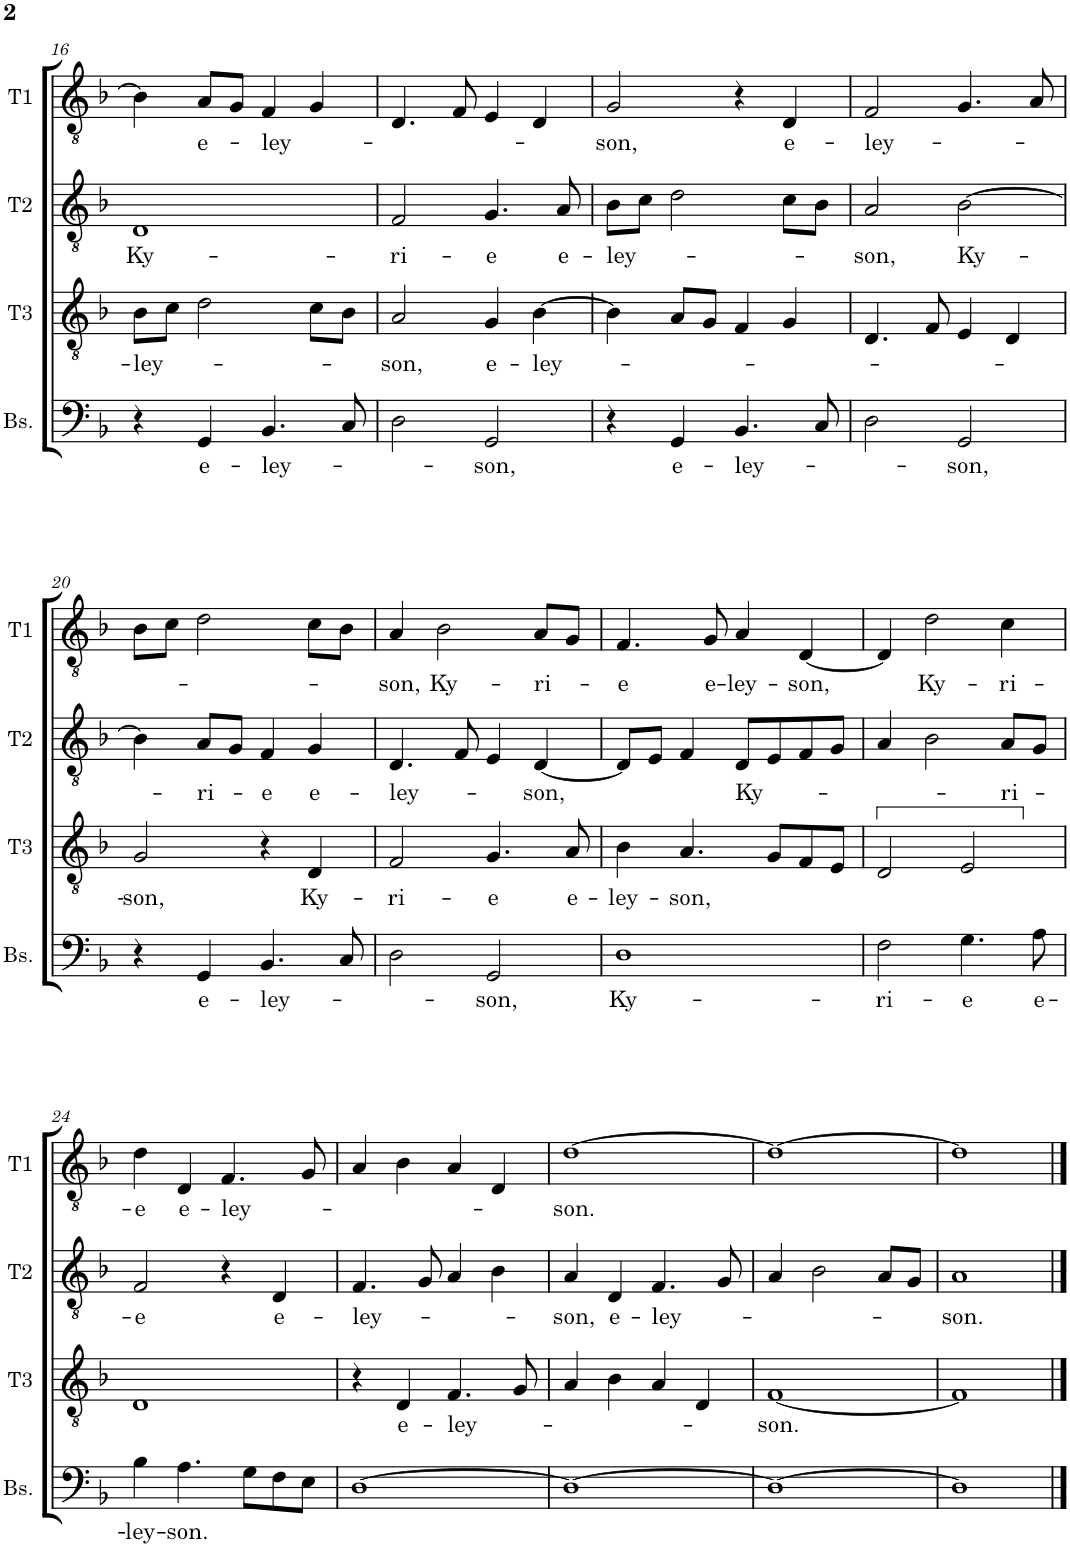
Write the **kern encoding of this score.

**kern	**text	**kern	**text	**kern	**text	**kern	**text
*part4	*part4	*part3	*part3	*part2	*part2	*part1	*part1
*staff4	*staff4	*staff3	*staff3	*staff2	*staff2	*staff1	*staff1
*I"Bas	*	*I"T3	*	*I"T2	*	*I"T1	*
*I'Bs.	*	*I'T3	*	*I'T2	*	*I'T1	*
!!LO:PB:g=z
*clefF4	*	*clefGv2	*	*clefGv2	*	*clefGv2	*
*k[b-]	*	*k[b-]	*	*k[b-]	*	*k[b-]	*
*M2/2	*	*M2/2	*	*M2/2	*	*M2/2	*
*met(c|)	*	*met(c|)	*	*met(c|)	*	*met(c|)	*
=16	=16	=16	=16	=16	=16	=16	=16
!	!	!	!LO:LY:b	!	!LO:LY:b	!	!
4r	.	8B-\L	-ley-	1D	Ky-	4B-\]	.
.	.	8c\J	.	.	.	.	.
!	!LO:LY:b	!	!	!	!	!	!LO:LY:b
4GG/	e-	2d\	.	.	.	8A/L	e-
.	.	.	.	.	.	8G/J	.
!	!LO:LY:b	!	!	!	!	!	!LO:LY:b
4.BB-/	-ley-	.	.	.	.	4F/	-ley-
.	.	8c\L	.	.	.	4G/	.
8C/	.	8B-\J	.	.	.	.	.
=17	=17	=17	=17	=17	=17	=17	=17
!	!	!	!LO:LY:b	!	!LO:LY:b	!	!
2D\	.	2A/	-son,	2F/	-ri-	4.D/	.
.	.	.	.	.	.	8F/	.
!	!LO:LY:b	!	!LO:LY:b	!	!LO:LY:b	!	!
2GG/	-son,	4G/	e-	4.G/	-e	4E/	.
!	!	!	!LO:LY:b	!	!	!	!
.	.	[4B-\	-ley-	.	.	4D/	.
!	!	!	!	!	!LO:LY:b	!	!
.	.	.	.	8A/	e-	.	.
=18	=18	=18	=18	=18	=18	=18	=18
!	!	!	!	!	!LO:LY:b	!	!LO:LY:b
4r	.	4B-\]	.	8B-\L	-ley-	2G/	-son,
.	.	.	.	8c\J	.	.	.
!	!LO:LY:b	!	!	!	!	!	!
4GG/	e-	8A/L	.	2d\	.	.	.
.	.	8G/J	.	.	.	.	.
!	!LO:LY:b	!	!	!	!	!	!
4.BB-/	-ley-	4F/	.	.	.	4r	.
!	!	!	!	!	!	!	!LO:LY:b
.	.	4G/	.	8c\L	.	4D/	e-
8C/	.	.	.	8B-\J	.	.	.
=19	=19	=19	=19	=19	=19	=19	=19
!	!	!	!	!	!LO:LY:b	!	!LO:LY:b
2D\	.	4.D/	.	2A/	-son,	2F/	-ley-
.	.	8F/	.	.	.	.	.
!	!LO:LY:b	!	!	!	!LO:LY:b	!	!
2GG/	-son,	4E/	.	[2B-\	Ky-	4.G/	.
.	.	4D/	.	.	.	.	.
.	.	.	.	.	.	8A/	.
!!LO:LB:g=z
=20	=20	=20	=20	=20	=20	=20	=20
!	!	!	!LO:LY:b	!	!	!	!
4r	.	2G/	-son,	4B-\]	.	8B-\L	.
.	.	.	.	.	.	8c\J	.
!	!LO:LY:b	!	!	!	!LO:LY:b	!	!
4GG/	e-	.	.	8A/L	-ri-	2d\	.
.	.	.	.	8G/J	.	.	.
!	!LO:LY:b	!	!	!	!LO:LY:b	!	!
4.BB-/	-ley-	4r	.	4F/	-e	.	.
!	!	!	!LO:LY:b	!	!LO:LY:b	!	!
.	.	4D/	Ky-	4G/	e-	8c\L	.
8C/	.	.	.	.	.	8B-\J	.
=21	=21	=21	=21	=21	=21	=21	=21
!	!	!	!LO:LY:b	!	!LO:LY:b	!	!LO:LY:b
2D\	.	2F/	-ri-	4.D/	-ley-	4A/	-son,
!	!	!	!	!	!	!	!LO:LY:b
.	.	.	.	.	.	2B-\	Ky-
.	.	.	.	8F/	.	.	.
!	!LO:LY:b	!	!LO:LY:b	!	!	!	!
2GG/	-son,	4.G/	-e	4E/	.	.	.
!	!	!	!	!	!LO:LY:b	!	!LO:LY:b
.	.	.	.	[4D/	-son,	8A/L	ri-
!	!	!	!LO:LY:b	!	!	!	!
.	.	8A/	e-	.	.	8G/J	.
=22	=22	=22	=22	=22	=22	=22	=22
!	!LO:LY:b	!	!LO:LY:b	!	!	!	!LO:LY:b
1D	Ky-	4B-\	-ley-	8D/L]	.	4.F/	-e
.	.	.	.	8E/J	.	.	.
!	!	!	!LO:LY:b	!	!	!	!
.	.	4.A/	-son,	4F/	.	.	.
!	!	!	!	!	!	!	!LO:LY:b
.	.	.	.	.	.	8G/	e-
!	!	!	!	!	!LO:LY:b	!	!LO:LY:b
.	.	.	.	8D/L	Ky-	4A/	-ley-
.	.	8G/L	.	8E/	.	.	.
!	!	!	!	!	!	!	!LO:LY:b
.	.	8F/	.	8F/	.	[4D/	-son,
.	.	8E/J	.	8G/J	.	.	.
=23	=23	=23	=23	=23	=23	=23	=23
!	!LO:LY:b	!	!	!	!	!	!
2F\	-ri-	2D/	.	4A/	.	4D/]	.
!	!	!	!	!	!	!	!LO:LY:b
.	.	.	.	2B-\	.	2d\	Ky-
!	!LO:LY:b	!	!	!	!	!	!
4.G\	-e	2E/	.	.	.	.	.
!	!	!	!	!	!LO:LY:b	!	!LO:LY:b
.	.	.	.	8A/L	ri-	4c\	-ri-
!	!LO:LY:b	!	!	!	!	!	!
8A\	e-	.	.	8G/J	.	.	.
!!LO:LB:g=z
=24	=24	=24	=24	=24	=24	=24	=24
!	!LO:LY:b	!	!	!	!LO:LY:b	!	!LO:LY:b
4B-\	-ley-	1D	.	2F/	-e	4d\	-e
!	!LO:LY:b	!	!	!	!	!	!LO:LY:b
4.A\	-son.	.	.	.	.	4D/	e-
!	!	!	!	!	!	!	!LO:LY:b
.	.	.	.	4r	.	4.F/	-ley-
8G\L	.	.	.	.	.	.	.
!	!	!	!	!	!LO:LY:b	!	!
8F\	.	.	.	4D/	e-	.	.
8E\J	.	.	.	.	.	8G/	.
=25	=25	=25	=25	=25	=25	=25	=25
!	!	!	!	!	!LO:LY:b	!	!
[1D	.	4r	.	4.F/	-ley-	4A/	.
!	!	!	!LO:LY:b	!	!	!	!
.	.	4D/	e-	.	.	4B-\	.
.	.	.	.	8G/	.	.	.
!	!	!	!LO:LY:b	!	!	!	!
.	.	4.F/	-ley-	4A/	.	4A/	.
.	.	.	.	4B-\	.	4D/	.
.	.	8G/	.	.	.	.	.
=26	=26	=26	=26	=26	=26	=26	=26
!	!	!	!	!	!LO:LY:b	!	!LO:LY:b
1D_	.	4A/	.	4A/	-son,	[1d	-son.
!	!	!	!	!	!LO:LY:b	!	!
.	.	4B-\	.	4D/	e-	.	.
!	!	!	!	!	!LO:LY:b	!	!
.	.	4A/	.	4.F/	-ley-	.	.
.	.	4D/	.	.	.	.	.
.	.	.	.	8G/	.	.	.
=27	=27	=27	=27	=27	=27	=27	=27
!	!	!	!LO:LY:b	!	!	!	!
1D_	.	[1F	-son.	4A/	.	1d_	.
.	.	.	.	2B-\	.	.	.
.	.	.	.	8A/L	.	.	.
.	.	.	.	8G/J	.	.	.
=28	=28	=28	=28	=28	=28	=28	=28
!	!	!	!	!	!LO:LY:b	!	!
1D]	.	1F]	.	1A	-son.	1d]	.
==	==	==	==	==	==	==	==
*-	*-	*-	*-	*-	*-	*-	*-
